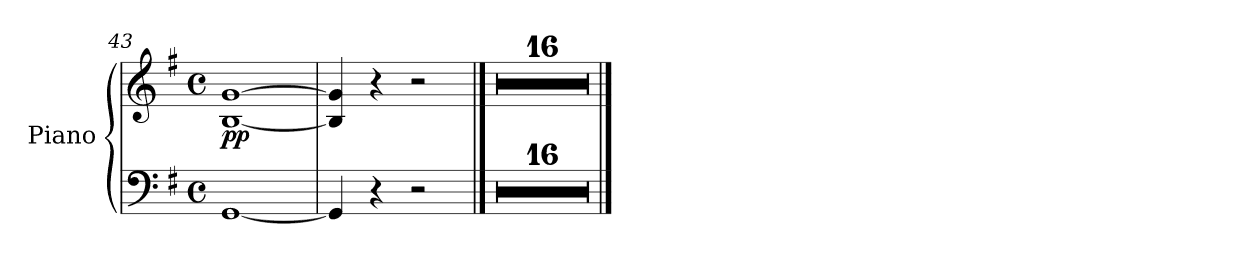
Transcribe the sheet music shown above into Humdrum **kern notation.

**kern	**kern	**dynam
*part1	*part1	*part1
*staff2	*staff1	*staff1/2
*I"Piano	*	*
*I'P-no	*	*
*clefF4	*clefG2	*
*k[f#]	*k[f#]	*
*M4/4	*M4/4	*
*met(c)	*met(c)	*
*MM76	*MM76	*
=43	=43	=43
!	!	!LO:DY:b
[1GG	[1B [1g	pp
=44	=44	=44
4GG/]	4B/] 4g/]	.
4r	4r	.
2r	2r	.
!!LO:PB:g=z
==1	==1	==1
1r	1r	.
=2	=2	=2
1r	1r	.
=3	=3	=3
1r	1r	.
=4	=4	=4
1r	1r	.
=5	=5	=5
1r	1r	.
=6	=6	=6
1r	1r	.
=7	=7	=7
1r	1r	.
=8	=8	=8
1r	1r	.
=9	=9	=9
1r	1r	.
=10	=10	=10
1r	1r	.
=11	=11	=11
1r	1r	.
=12	=12	=12
1r	1r	.
=13	=13	=13
1r	1r	.
=14	=14	=14
1r	1r	.
=15	=15	=15
1r	1r	.
=16	=16	=16
1r	1r	.
==	==	==
*-	*-	*-
